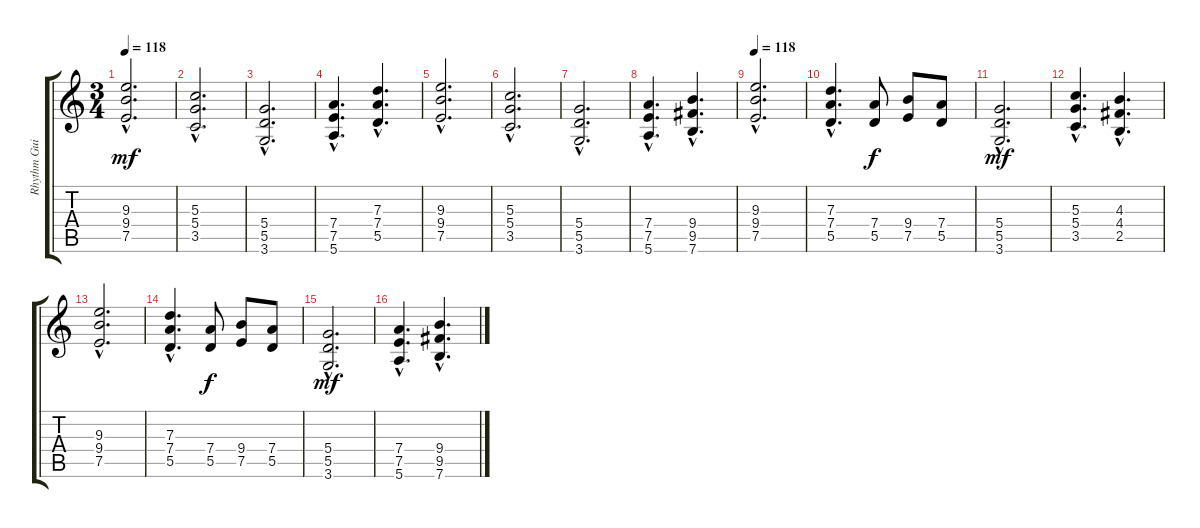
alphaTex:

\track ("Rhythm Guitar (right)" "Rhythm Gui") {instrument overdrivenguitar}
\staff {score tabs}
\tuning (E4 B3 G3 D3 A2 E2) {hide}
\ts (3 4)
\tempo 118
\clef g2
\ks c
(9.3{hac} 9.4{hac} 7.5{hac}).2{d dy mf} |
(5.3{hac} 5.4{hac} 3.5{hac}).2{d} |
(5.4{hac} 5.5{hac} 3.6{hac}).2{d} |
(7.4{hac} 7.5{hac} 5.6{hac}).4{d} (7.3{hac} 7.4{hac} 5.5{hac}).4{d} |
(9.3{hac} 9.4{hac} 7.5{hac}).2{d} |
(5.3{hac} 5.4{hac} 3.5{hac}).2{d} |
(5.4{hac} 5.5{hac} 3.6{hac}).2{d} |
(7.4{hac} 7.5{hac} 5.6{hac}).4{d} (9.4{hac} 9.5{hac} 7.6{hac}).4{d} |
\tempo 118
(9.3{hac} 9.4{hac} 7.5{hac}).2{d} |
(7.3{hac} 7.4{hac} 5.5{hac}).4{d} (7.4 5.5).8{dy f} (9.4 7.5).8 (7.4 5.5).8 |
(5.4{hac} 5.5{hac} 3.6{hac}).2{d dy mf} |
(5.3{hac} 5.4{hac} 3.5{hac}).4{d} (4.3{hac} 4.4{hac} 2.5{hac}).4{d} |
(9.3{hac} 9.4{hac} 7.5{hac}).2{d} |
(7.3{hac} 7.4{hac} 5.5{hac}).4{d} (7.4 5.5).8{dy f} (9.4 7.5).8 (7.4 5.5).8 |
(5.4{hac} 5.5{hac} 3.6{hac}).2{d dy mf} |
(7.4{hac} 7.5{hac} 5.6{hac}).4{d} (9.4{hac} 9.5{hac} 7.6{hac}).4{d}
